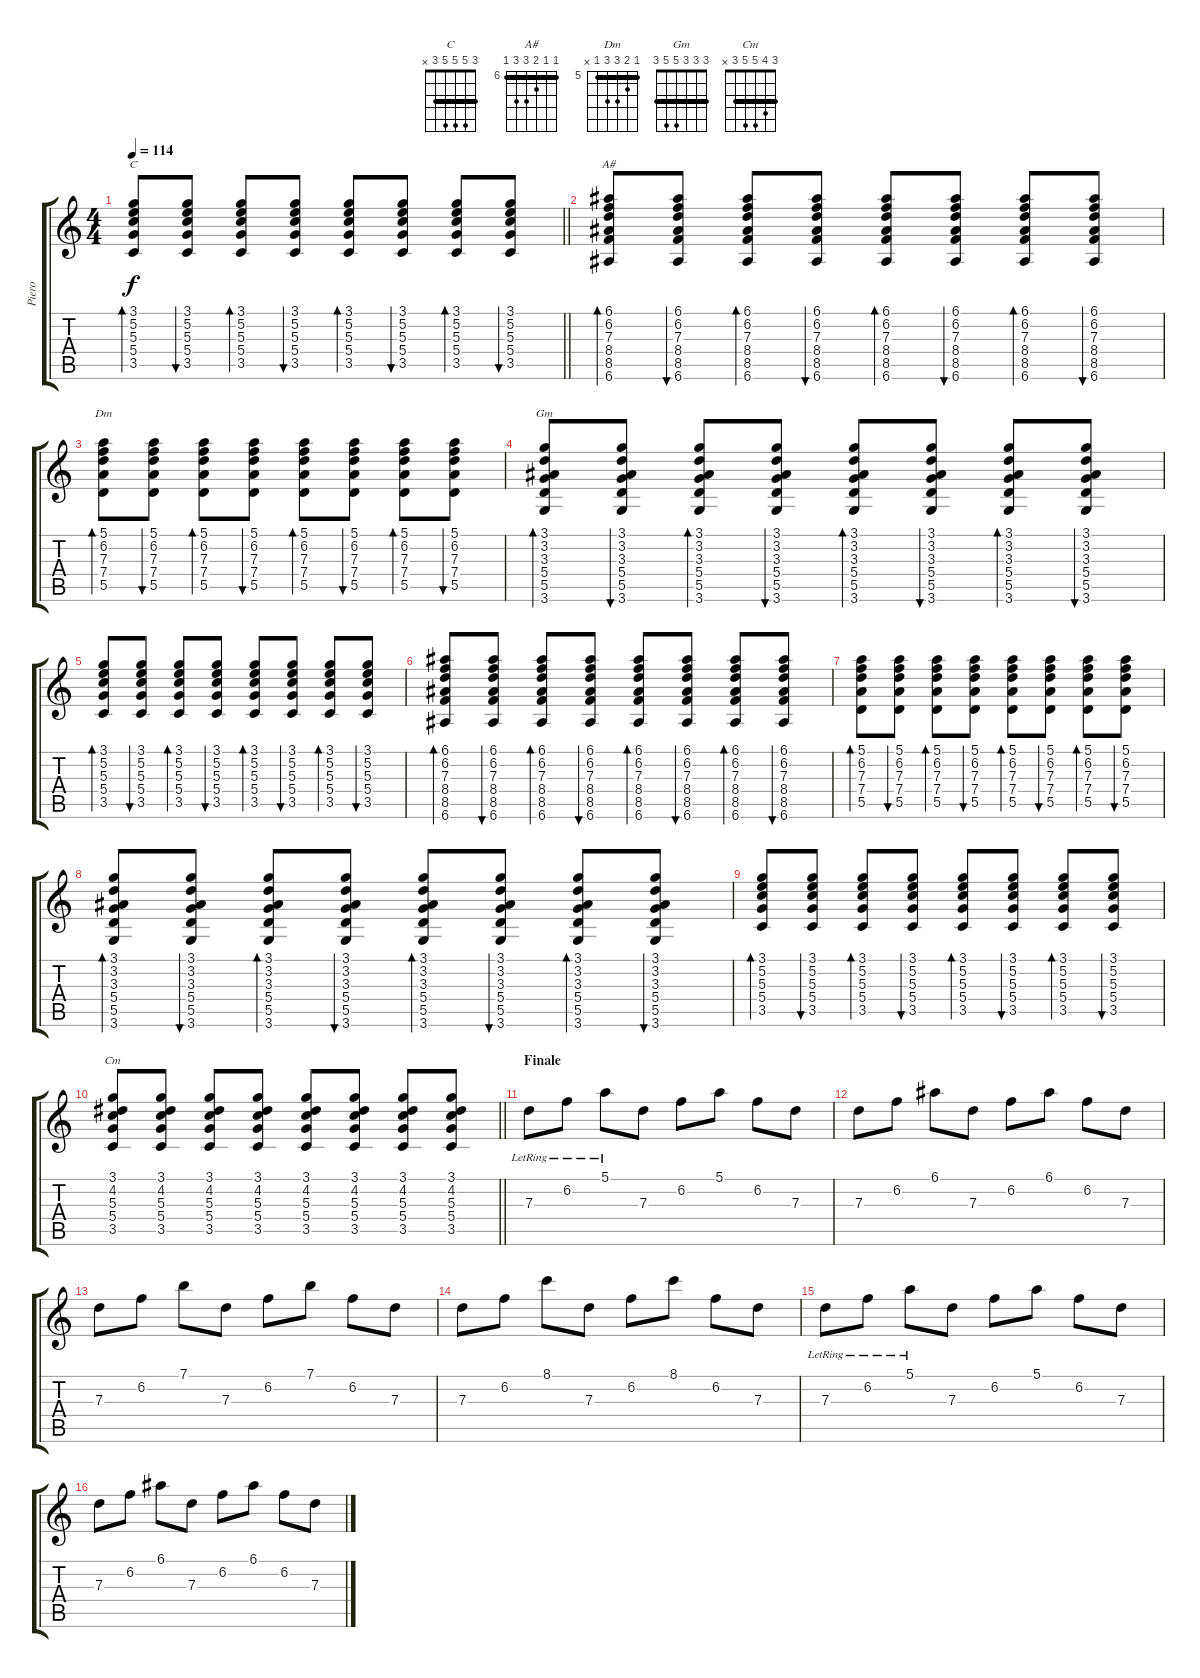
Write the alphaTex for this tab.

\track ("Piero" "Piero") {instrument electricguitarclean}
\staff {score tabs}
\tuning (E4 B3 G3 D3 A2 E2) {hide}
\chord ("C" 3 5 5 5 3 x) {barre 3}
\chord ("A#" 6 6 7 8 8 6) {firstfret 6 barre 6}
\chord ("Dm" 5 6 7 7 5 x) {firstfret 5 barre 5}
\chord ("Gm" 3 3 3 5 5 3) {barre 3}
\chord ("Cm" 3 4 5 5 3 x) {barre 3}
\ts (4 4)
\tempo 114
\clef g2
\barLineRight lightlight
\ks c
(3.1 5.2 5.3 5.4 3.5).8{bd 30 ch "C" dy f} (3.1 5.2 5.3 5.4 3.5).8{bu 30} (3.1 5.2 5.3 5.4 3.5).8{bd 30} (3.1 5.2 5.3 5.4 3.5).8{bu 30} (3.1 5.2 5.3 5.4 3.5).8{bd 30} (3.1 5.2 5.3 5.4 3.5).8{bu 30} (3.1 5.2 5.3 5.4 3.5).8{bd 30} (3.1 5.2 5.3 5.4 3.5).8{bu 30} |
\section ("" "")
(6.1 6.2 7.3 8.4 8.5 6.6).8{bd 30 ch "A#"} (6.1 6.2 7.3 8.4 8.5 6.6).8{bu 30} (6.1 6.2 7.3 8.4 8.5 6.6).8{bd 30} (6.1 6.2 7.3 8.4 8.5 6.6).8{bu 30} (6.1 6.2 7.3 8.4 8.5 6.6).8{bd 30} (6.1 6.2 7.3 8.4 8.5 6.6).8{bu 30} (6.1 6.2 7.3 8.4 8.5 6.6).8{bd 30} (6.1 6.2 7.3 8.4 8.5 6.6).8{bu 30} |
(5.1 6.2 7.3 7.4 5.5).8{bd 30 ch "Dm"} (5.1 6.2 7.3 7.4 5.5).8{bu 30} (5.1 6.2 7.3 7.4 5.5).8{bd 30} (5.1 6.2 7.3 7.4 5.5).8{bu 30} (5.1 6.2 7.3 7.4 5.5).8{bd 30} (5.1 6.2 7.3 7.4 5.5).8{bu 30} (5.1 6.2 7.3 7.4 5.5).8{bd 30} (5.1 6.2 7.3 7.4 5.5).8{bu 30} |
(3.1 3.2 3.3 5.4 5.5 3.6).8{bd 30 ch "Gm"} (3.1 3.2 3.3 5.4 5.5 3.6).8{bu 30} (3.1 3.2 3.3 5.4 5.5 3.6).8{bd 30} (3.1 3.2 3.3 5.4 5.5 3.6).8{bu 30} (3.1 3.2 3.3 5.4 5.5 3.6).8{bd 30} (3.1 3.2 3.3 5.4 5.5 3.6).8{bu 30} (3.1 3.2 3.3 5.4 5.5 3.6).8{bd 30} (3.1 3.2 3.3 5.4 5.5 3.6).8{bu 30} |
(3.1 5.2 5.3 5.4 3.5).8{bd 30} (3.1 5.2 5.3 5.4 3.5).8{bu 30} (3.1 5.2 5.3 5.4 3.5).8{bd 30} (3.1 5.2 5.3 5.4 3.5).8{bu 30} (3.1 5.2 5.3 5.4 3.5).8{bd 30} (3.1 5.2 5.3 5.4 3.5).8{bu 30} (3.1 5.2 5.3 5.4 3.5).8{bd 30} (3.1 5.2 5.3 5.4 3.5).8{bu 30} |
(6.1 6.2 7.3 8.4 8.5 6.6).8{bd 30} (6.1 6.2 7.3 8.4 8.5 6.6).8{bu 30} (6.1 6.2 7.3 8.4 8.5 6.6).8{bd 30} (6.1 6.2 7.3 8.4 8.5 6.6).8{bu 30} (6.1 6.2 7.3 8.4 8.5 6.6).8{bd 30} (6.1 6.2 7.3 8.4 8.5 6.6).8{bu 30} (6.1 6.2 7.3 8.4 8.5 6.6).8{bd 30} (6.1 6.2 7.3 8.4 8.5 6.6).8{bu 30} |
(5.1 6.2 7.3 7.4 5.5).8{bd 30} (5.1 6.2 7.3 7.4 5.5).8{bu 30} (5.1 6.2 7.3 7.4 5.5).8{bd 30} (5.1 6.2 7.3 7.4 5.5).8{bu 30} (5.1 6.2 7.3 7.4 5.5).8{bd 30} (5.1 6.2 7.3 7.4 5.5).8{bu 30} (5.1 6.2 7.3 7.4 5.5).8{bd 30} (5.1 6.2 7.3 7.4 5.5).8{bu 30} |
(3.1 3.2 3.3 5.4 5.5 3.6).8{bd 30} (3.1 3.2 3.3 5.4 5.5 3.6).8{bu 30} (3.1 3.2 3.3 5.4 5.5 3.6).8{bd 30} (3.1 3.2 3.3 5.4 5.5 3.6).8{bu 30} (3.1 3.2 3.3 5.4 5.5 3.6).8{bd 30} (3.1 3.2 3.3 5.4 5.5 3.6).8{bu 30} (3.1 3.2 3.3 5.4 5.5 3.6).8{bd 30} (3.1 3.2 3.3 5.4 5.5 3.6).8{bu 30} |
(3.1 5.2 5.3 5.4 3.5).8{bd 30} (3.1 5.2 5.3 5.4 3.5).8{bu 30} (3.1 5.2 5.3 5.4 3.5).8{bd 30} (3.1 5.2 5.3 5.4 3.5).8{bu 30} (3.1 5.2 5.3 5.4 3.5).8{bd 30} (3.1 5.2 5.3 5.4 3.5).8{bu 30} (3.1 5.2 5.3 5.4 3.5).8{bd 30} (3.1 5.2 5.3 5.4 3.5).8{bu 30} |
\barLineRight lightlight
(3.1 4.2 5.3 5.4 3.5).8{ch "Cm"} (3.1 4.2 5.3 5.4 3.5).8 (3.1 4.2 5.3 5.4 3.5).8 (3.1 4.2 5.3 5.4 3.5).8 (3.1 4.2 5.3 5.4 3.5).8 (3.1 4.2 5.3 5.4 3.5).8 (3.1 4.2 5.3 5.4 3.5).8 (3.1 4.2 5.3 5.4 3.5).8 |
\section ("" "Finale")
7.3{lr}.8 6.2{lr}.8 5.1{lr}.8 7.3.8 6.2.8 5.1.8 6.2.8 7.3.8 |
7.3.8 6.2.8 6.1.8 7.3.8 6.2.8 6.1.8 6.2.8 7.3.8 |
7.3.8 6.2.8 7.1.8 7.3.8 6.2.8 7.1.8 6.2.8 7.3.8 |
7.3.8 6.2.8 8.1.8 7.3.8 6.2.8 8.1.8 6.2.8 7.3.8 |
7.3{lr}.8 6.2{lr}.8 5.1{lr}.8 7.3.8 6.2.8 5.1.8 6.2.8 7.3.8 |
7.3.8 6.2.8 6.1.8 7.3.8 6.2.8 6.1.8 6.2.8 7.3.8
